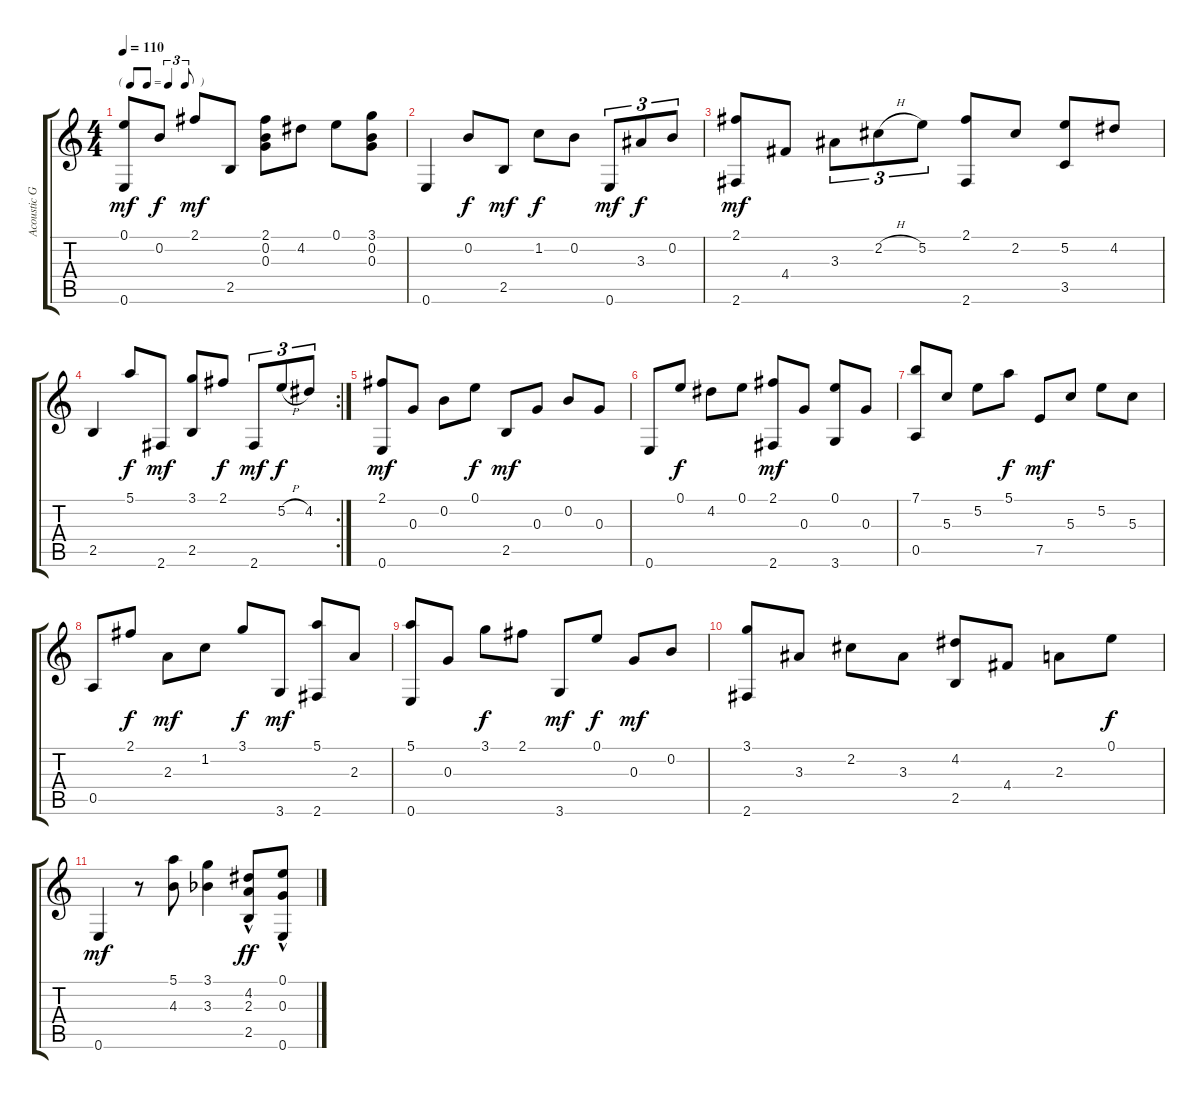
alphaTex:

\track ("Acoustic Guitar" "Acoustic G") {instrument acousticguitarnylon}
\staff {score tabs}
\tuning (E4 B3 G3 D3 A2 E2) {hide}
\ts (4 4)
\tf triplet8th
\tempo 110
\clef g2
\ks c
(0.1 0.6).8{dy mf} 0.2.8{dy f} 2.1.8{dy mf} 2.5.8 (2.1 0.2 0.3).8 4.2.8 0.1.8 (3.1 0.2 0.3).8 |
0.6.4 0.2.8{dy f} 2.5.8{dy mf} 1.2.8{dy f} 0.2.8 0.6.8{tu (3 2) dy mf} 3.3.8{tu (3 2) dy f} 0.2.8{tu (3 2)} |
(2.1 2.6).8{dy mf} 4.4.8 3.3.8{tu (3 2)} 2.2{h}.8{tu (3 2)} 5.2.8{tu (3 2)} (2.1 2.6).8 2.2.8 (5.2 3.5).8 4.2.8 |
\rc 2
2.5.4 5.1.8{dy f} 2.6.8{dy mf} (3.1 2.5).8 2.1.8{dy f} 2.6.8{tu (3 2) dy mf} 5.2{h}.8{tu (3 2) dy f} 4.2.8{tu (3 2)} |
(2.1 0.6).8{dy mf} 0.3.8 0.2.8 0.1.8{dy f} 2.5.8{dy mf} 0.3.8 0.2.8 0.3.8 |
0.6.8 0.1.8{dy f} 4.2.8 0.1.8 (2.1 2.6).8{dy mf} 0.3.8 (0.1 3.6).8 0.3.8 |
(7.1 0.5).8 5.3.8 5.2.8 5.1.8{dy f} 7.5.8{dy mf} 5.3.8 5.2.8 5.3.8 |
0.5.8 2.1.8{dy f} 2.3.8{dy mf} 1.2.8 3.1.8{dy f} 3.6.8{dy mf} (5.1 2.6).8 2.3.8 |
(5.1 0.6).8 0.3.8 3.1.8{dy f} 2.1.8 3.6.8{dy mf} 0.1.8{dy f} 0.3.8{dy mf} 0.2.8 |
(3.1 2.6).8 3.3.8 2.2.8 3.3.8 (4.2 2.5).8 4.4.8 2.3.8 0.1.8{dy f} |
0.6.4{dy mf} r.8 (5.1 4.3).8 (3.1 3.3{acc b}).4 (4.2{hac} 2.3{hac} 2.5{hac}).8{dy ff} (0.1{hac} 0.3{hac} 0.6{hac}).8
